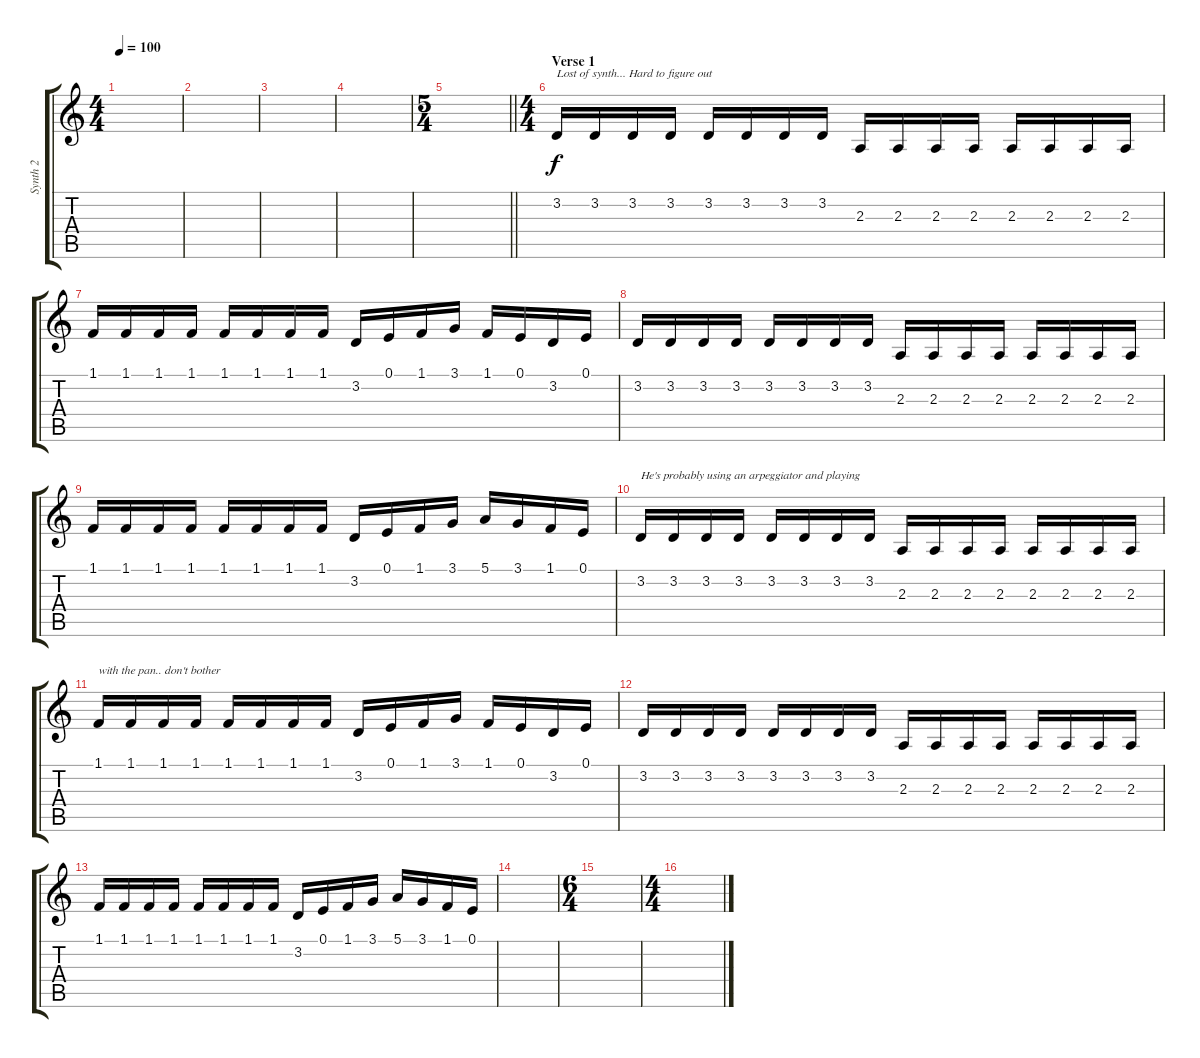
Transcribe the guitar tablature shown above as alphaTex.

\track ("Synth 2" "Synth 2") {instrument lead5charang}
\staff {score tabs}
\tuning (E4 B3 G3 D3 A2 E2) {hide}
\ts (4 4)
\tempo 100
\clef g2
\ks c
|
|
|
|
\ts (5 4)
\barLineRight lightlight
|
\ts (4 4)
\section ("" "Verse 1")
3.2.16{txt "Lost of synth... Hard to figure out" balance 3} 3.2.16 3.2.16 3.2.16 3.2.16 3.2.16 3.2.16 3.2.16 2.3.16 2.3.16 2.3.16 2.3.16 2.3.16 2.3.16 2.3.16 2.3.16 |
1.1.16 1.1.16 1.1.16 1.1.16 1.1.16 1.1.16 1.1.16 1.1.16 3.2.16 0.1.16 1.1.16 3.1.16 1.1.16 0.1.16 3.2.16 0.1.16 |
3.2.16 3.2.16 3.2.16 3.2.16 3.2.16 3.2.16 3.2.16 3.2.16 2.3.16 2.3.16 2.3.16 2.3.16 2.3.16 2.3.16 2.3.16 2.3.16 |
1.1.16 1.1.16 1.1.16 1.1.16 1.1.16 1.1.16 1.1.16 1.1.16 3.2.16 0.1.16 1.1.16 3.1.16 5.1.16 3.1.16 1.1.16 0.1.16 |
3.2.16{txt "He's probably using an arpeggiator and playing" balance 3} 3.2.16 3.2.16 3.2.16 3.2.16 3.2.16 3.2.16 3.2.16 2.3.16 2.3.16 2.3.16 2.3.16 2.3.16 2.3.16 2.3.16 2.3.16 |
1.1.16{txt "with the pan.. don't bother"} 1.1.16 1.1.16 1.1.16 1.1.16 1.1.16 1.1.16 1.1.16 3.2.16 0.1.16 1.1.16 3.1.16 1.1.16 0.1.16 3.2.16 0.1.16 |
3.2.16 3.2.16 3.2.16 3.2.16 3.2.16 3.2.16 3.2.16 3.2.16 2.3.16 2.3.16 2.3.16 2.3.16 2.3.16 2.3.16 2.3.16 2.3.16 |
1.1.16 1.1.16 1.1.16 1.1.16 1.1.16 1.1.16 1.1.16 1.1.16 3.2.16 0.1.16 1.1.16 3.1.16 5.1.16 3.1.16 1.1.16 0.1.16 |
|
\ts (6 4)
|
\ts (4 4)
